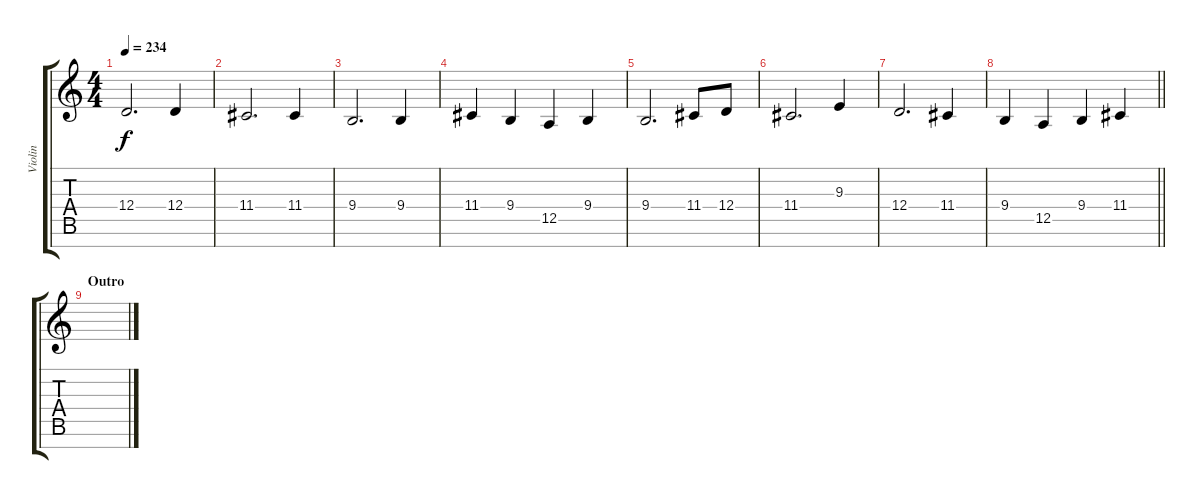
\track ("Violin" "Violin") {instrument violin}
\staff {score tabs}
\tuning (E4 B3 G3 D3 A2 E2 B1) {hide}
\ts (4 4)
\tempo 234
\clef g2
\ks c
12.4.2{d dy f} 12.4.4 |
11.4.2{d} 11.4.4 |
9.4.2{d} 9.4.4 |
11.4.4 9.4.4 12.5.4 9.4.4 |
9.4.2{d} 11.4.8 12.4.8 |
11.4.2{d} 9.3.4 |
12.4.2{d} 11.4.4 |
\barLineRight lightlight
9.4.4 12.5.4 9.4.4 11.4.4 |
\section ("" "Outro")
